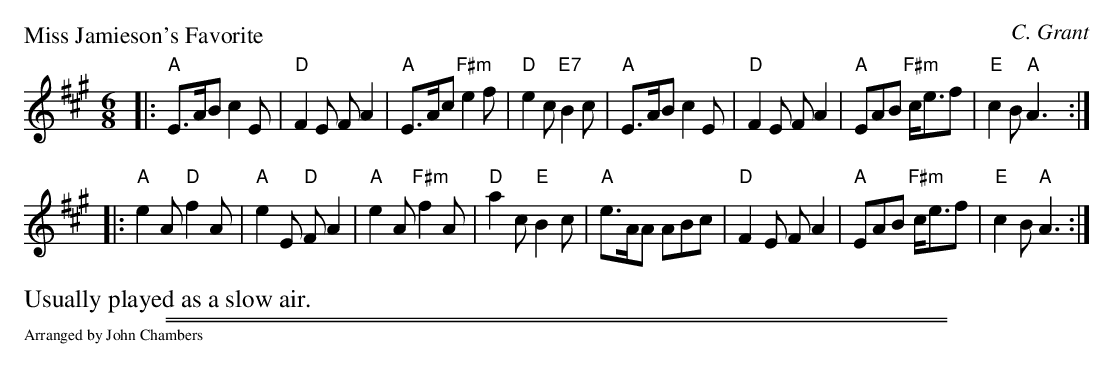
X:1
P: Miss Jamieson's Favorite
C:C. Grant
M:6/8
L:1/8
K:A
|:\
"A"E>AB c2E | "D"F2E FA2 | "A"E>Ac "F#m"e2f | "D"e2c "E7"B2c |\
"A"E>AB c2E | "D"F2E FA2 | "A"EAB "F#m"c<ef | "E"c2B "A"A3 :|
|:\
"A"e2A "D"f2A | "A"e2E "D"FA2 | "A"e2A "F#m"f2A | "D"a2c "E"B2c |\
"A"e>AA ABc | "D"F2E FA2 | "A"EAB "F#m"c<ef | "E"c2B "A"A3 :|
